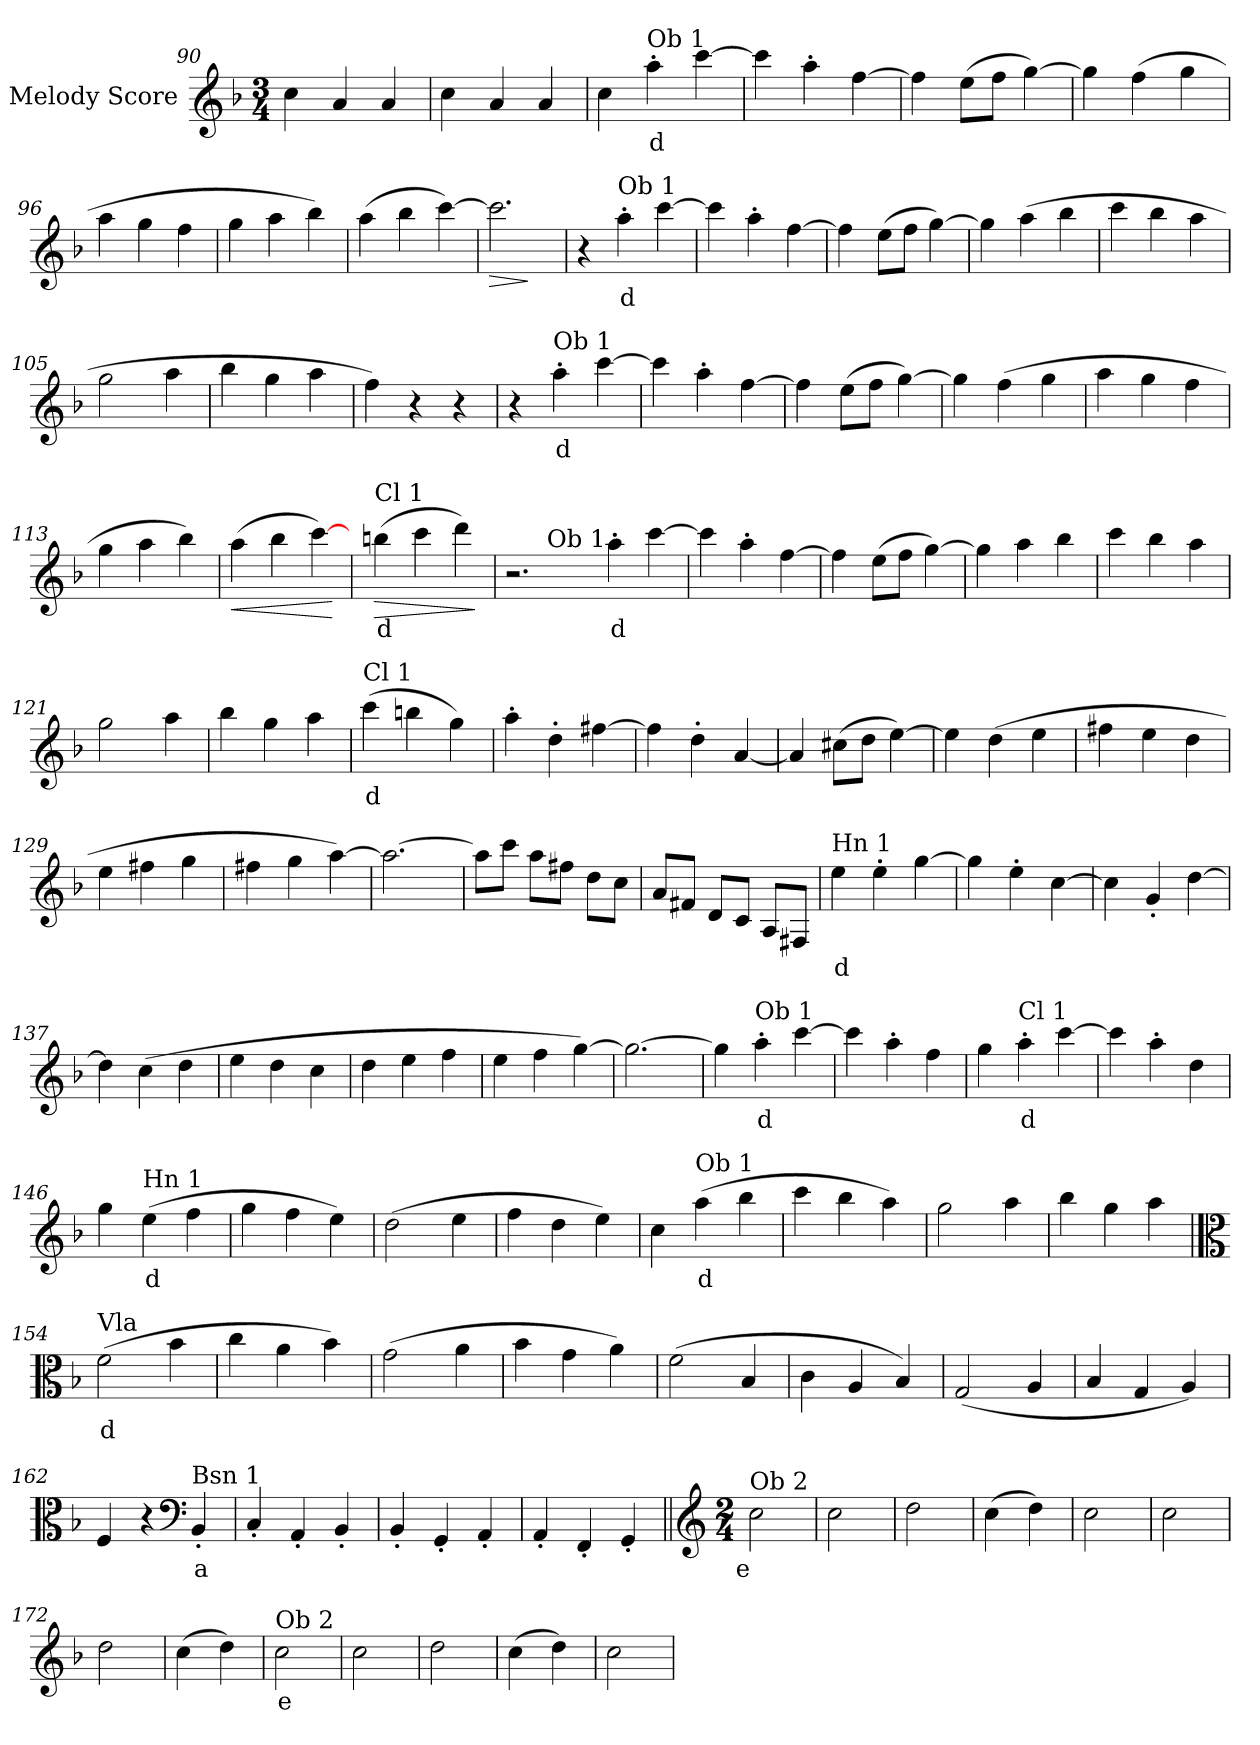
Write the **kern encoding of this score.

**kern	**text	**dynam
*part1	*part1	*part1
*staff1	*staff1	*staff1
*I"Melody Score	*	*
*clefG2	*	*
*k[b-]	*	*
*M3/4	*	*
=90	=90	=90
4cc\	.	.
4a/	.	.
4a/	.	.
=91	=91	=91
4cc\	.	.
4a/	.	.
4a/	.	.
=92	=92	=92
4cc\	.	.
!LO:TX:a:t=Ob 1	!	!
!	!LO:LY:b:color=#FF0000	!
4aa'\	d	.
[4ccc\	.	.
=93	=93	=93
4ccc\]	.	.
4aa'\	.	.
[4ff\	.	.
=94	=94	=94
4ff\]	.	.
(8ee\L	.	.
8ff\J	.	.
[4gg\)	.	.
=95	=95	=95
4gg\]	.	.
(4ff\	.	.
4gg\	.	.
=96	=96	=96
4aa\	.	.
4gg\	.	.
4ff\	.	.
=97	=97	=97
4gg\	.	.
4aa\	.	.
4bb-\)	.	.
=98	=98	=98
(4aa\	.	.
4bb-\	.	.
[4ccc\)	.	.
=99	=99	=99
!	!	!LO:HP:b
2.ccc\]	.	>
.	.	]
=100	=100	=100
4r	.	.
!LO:TX:a:t=Ob 1	!	!
!	!LO:LY:b:color=#FF0000	!
4aa'\	d	.
[4ccc\	.	.
=101	=101	=101
4ccc\]	.	.
4aa'\	.	.
[4ff\	.	.
=102	=102	=102
4ff\]	.	.
(8ee\L	.	.
8ff\J	.	.
[4gg\)	.	.
=103	=103	=103
4gg\]	.	.
(4aa\	.	.
4bb-\	.	.
=104	=104	=104
4ccc\	.	.
4bb-\	.	.
4aa\	.	.
=105	=105	=105
2gg\	.	.
4aa\	.	.
=106	=106	=106
4bb-\	.	.
4gg\	.	.
4aa\	.	.
=107	=107	=107
4ff\)	.	.
4r	.	.
4r	.	.
=108	=108	=108
4r	.	.
!LO:TX:a:t=Ob 1	!	!
!	!LO:LY:b:color=#FF0000	!
4aa'\	d	.
[4ccc\	.	.
=109	=109	=109
4ccc\]	.	.
4aa'\	.	.
[4ff\	.	.
=110	=110	=110
4ff\]	.	.
(8ee\L	.	.
8ff\J	.	.
[4gg\)	.	.
=111	=111	=111
4gg\]	.	.
(4ff\	.	.
4gg\	.	.
=112	=112	=112
4aa\	.	.
4gg\	.	.
4ff\	.	.
=113	=113	=113
4gg\	.	.
4aa\	.	.
4bb-\)	.	.
=114	=114	=114
!	!	!LO:HP:b
(4aa\	.	<
4bb-\	.	.
[4ccc\)	.	.
.	.	[
=115	=115	=115
!LO:TX:a:t=Cl 1	!	!
!	!LO:LY:b:color=#FF0000	!LO:HP:b
(4bb\	d	>
4ccc\	.	.
4ddd\)	.	.
.	.	]
=116	=116	=116
*^	*	*
2.r	4ryy	.	.
!	!LO:TX:a:t=Ob 1	!	!
.	1ryy	.	.
!	!	!LO:LY:b:color=#FF0000	!
4aa'\	.	d	.
[4ccc\	.	.	.
*v	*v	*	*
=117	=117	=117
4ccc\]	.	.
4aa'\	.	.
[4ff\	.	.
=118	=118	=118
4ff\]	.	.
(8ee\L	.	.
8ff\J	.	.
[4gg\)	.	.
=119	=119	=119
4gg\]	.	.
4aa\	.	.
4bb-\	.	.
=120	=120	=120
4ccc\	.	.
4bb-\	.	.
4aa\	.	.
=121	=121	=121
2gg\	.	.
4aa\	.	.
=122	=122	=122
4bb-\	.	.
4gg\	.	.
4aa\	.	.
=123	=123	=123
!LO:TX:a:t=Cl 1	!	!
!	!LO:LY:b:color=#FF0000	!
(4ccc\	d	.
4bb\	.	.
4gg\)	.	.
=124	=124	=124
4aa'\	.	.
4dd'\	.	.
[4ff#\	.	.
=125	=125	=125
4ff#\]	.	.
4dd'\	.	.
[4a/	.	.
=126	=126	=126
4a/]	.	.
(8cc#X\L	.	.
8dd\J	.	.
[4ee\)	.	.
=127	=127	=127
4ee\]	.	.
(4dd\	.	.
4ee\	.	.
=128	=128	=128
4ff#\	.	.
4ee\	.	.
4dd\	.	.
=129	=129	=129
4ee\	.	.
4ff#\	.	.
4gg\	.	.
=130	=130	=130
4ff#\	.	.
4gg\	.	.
[4aa\)	.	.
=131	=131	=131
2.aa\_	.	.
=132	=132	=132
8aa\L]	.	.
8ccc\J	.	.
8aa\L	.	.
8ff#\J	.	.
8dd\L	.	.
8cc\J	.	.
=133	=133	=133
8a/L	.	.
8f#/J	.	.
8d/L	.	.
8c/J	.	.
8A/L	.	.
8F#/J	.	.
=134	=134	=134
!LO:TX:a:t=Hn 1	!	!
!	!LO:LY:b:color=#FF0000	!
4ee\	d	.
4ee'\	.	.
[4gg\	.	.
=135	=135	=135
4gg\]	.	.
4ee'\	.	.
[4cc\	.	.
=136	=136	=136
4cc\]	.	.
4g'/	.	.
[4dd\	.	.
=137	=137	=137
4dd\]	.	.
(4cc\	.	.
4dd\	.	.
=138	=138	=138
4ee\	.	.
4dd\	.	.
4cc\	.	.
=139	=139	=139
4dd\	.	.
4ee\	.	.
4ff\	.	.
=140	=140	=140
4ee\	.	.
4ff\	.	.
[4gg\)	.	.
=141	=141	=141
2.gg\_	.	.
=142	=142	=142
4gg\]	.	.
!LO:TX:a:t=Ob 1	!	!
!	!LO:LY:b:color=#FF0000	!
4aa'\	d	.
[4ccc\	.	.
=143	=143	=143
4ccc\]	.	.
4aa'\	.	.
4ff\	.	.
=144	=144	=144
4gg\	.	.
!LO:TX:a:t=Cl 1	!	!
!	!LO:LY:b:color=#FF0000	!
4aa'\	d	.
[4ccc\	.	.
=145	=145	=145
4ccc\]	.	.
4aa'\	.	.
4dd\	.	.
=146	=146	=146
4gg\	.	.
!LO:TX:a:t=Hn 1	!	!
!	!LO:LY:b:color=#FF0000	!
(4ee\	d	.
4ff\	.	.
=147	=147	=147
4gg\	.	.
4ff\	.	.
4ee\)	.	.
=148	=148	=148
(2dd\	.	.
4ee\	.	.
=149	=149	=149
4ff\	.	.
4dd\	.	.
4ee\)	.	.
=150	=150	=150
4cc\	.	.
!LO:TX:a:t=Ob 1	!	!
!	!LO:LY:b:color=#FF0000	!
(4aa\	d	.
4bb-\	.	.
=151	=151	=151
4ccc\	.	.
4bb-\	.	.
4aa\)	.	.
=152	=152	=152
2gg\	.	.
4aa\	.	.
=153	=153	=153
4bb-\	.	.
4gg\	.	.
4aa\	.	.
=154	=154	=154
*clefC3	*	*
!LO:TX:a:t=Vla	!	!
!	!LO:LY:b:color=#FF0000	!
(2f\	d	.
4b-\	.	.
=155	=155	=155
4cc\	.	.
4a\	.	.
4b-\)	.	.
=156	=156	=156
(2g\	.	.
4a\	.	.
=157	=157	=157
4b-\	.	.
4g\	.	.
4a\)	.	.
=158	=158	=158
(2f\	.	.
4B-/	.	.
=159	=159	=159
4c\	.	.
4A/	.	.
4B-/)	.	.
=160	=160	=160
(2G/	.	.
4A/	.	.
=161	=161	=161
4B-/	.	.
4G/	.	.
4A/)	.	.
=162	=162	=162
4F/	.	.
4r	.	.
*clefF4	*	*
!LO:TX:a:t=Bsn 1	!	!
!	!LO:LY:b:color=#FF0000	!
4BB-'/	a	.
=163	=163	=163
4C'/	.	.
4AA'/	.	.
4BB-'/	.	.
=164	=164	=164
4BB-'/	.	.
4GG'/	.	.
4AA'/	.	.
=165	=165	=165
4AA'/	.	.
4FF'/	.	.
4GG'/	.	.
=166||	=166||	=166||
*clefG2	*	*
*M2/4	*	*
*MM132	*	*
!LO:TX:a:t=Ob 2	!	!
!	!LO:LY:b:color=#FF0000	!
2cc\	e	.
=167	=167	=167
2cc\	.	.
=168	=168	=168
2dd\	.	.
=169	=169	=169
(4cc\	.	.
4dd\)	.	.
=170	=170	=170
2cc\	.	.
=171	=171	=171
2cc\	.	.
=172	=172	=172
2dd\	.	.
=173	=173	=173
(4cc\	.	.
4dd\)	.	.
=174	=174	=174
!LO:TX:a:t=Ob 2	!	!
!	!LO:LY:b:color=#FF0000	!
2cc\	e	.
=175	=175	=175
2cc\	.	.
=176	=176	=176
2dd\	.	.
=177	=177	=177
(4cc\	.	.
4dd\)	.	.
=178	=178	=178
2cc\	.	.
=	=	=
*-	*-	*-
